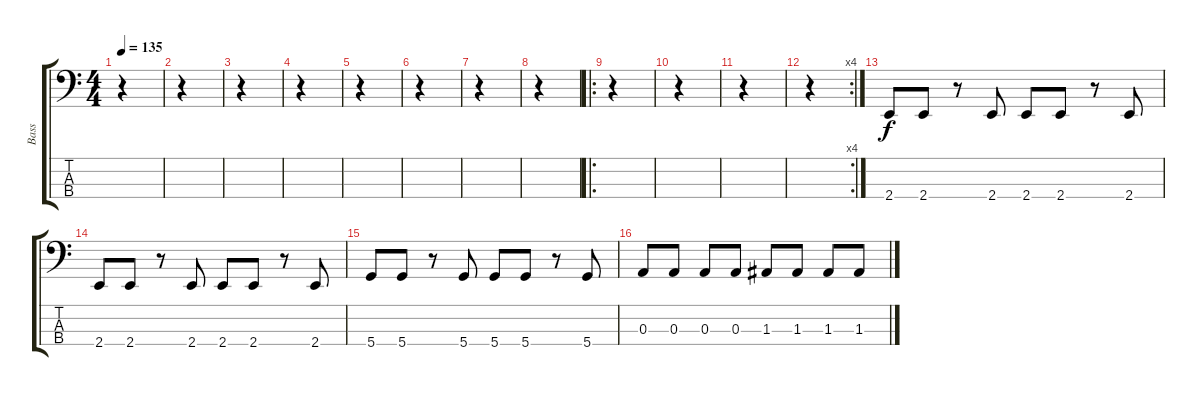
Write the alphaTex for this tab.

\track ("Bass" "Bass") {instrument synthbass2}
\staff {score tabs}
\tuning (G2 D2 A1 D1) {hide}
\ts (4 4)
\tempo 135
\clef f4
\ks c
r.4{dy f instrument synthbass2} |
r.4 |
r.4 |
r.4 |
r.4 |
r.4 |
r.4 |
r.4 |
\ro
r.4 |
r.4 |
r.4 |
\rc 4
r.4 |
2.4.8 2.4.8 r.8 2.4.8 2.4.8 2.4.8 r.8 2.4.8 |
2.4.8 2.4.8 r.8 2.4.8 2.4.8 2.4.8 r.8 2.4.8 |
5.4.8 5.4.8 r.8 5.4.8 5.4.8 5.4.8 r.8 5.4.8 |
0.3.8 0.3.8 0.3.8 0.3.8 1.3.8 1.3.8 1.3.8 1.3.8
